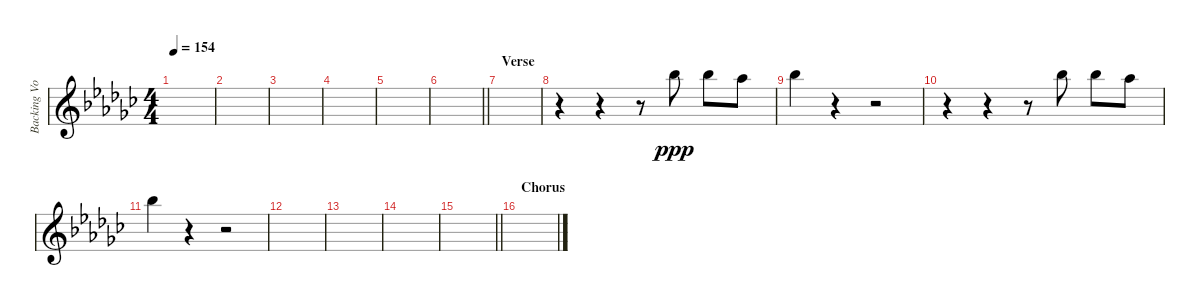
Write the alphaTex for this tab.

\track ("Backing Vocals" "Backing Vo") {instrument distortionguitar}
\staff {score}
\tuning (Eb4 Bb3 Gb3 Db3 Ab2 Eb2) {hide}
\ts (4 4)
\tempo 154
\clef g2
\ks gb
|
|
|
|
|
\barLineRight lightlight
|
\section ("" "Verse")
|
r.4 r.4 r.8 7.1.8{dy ppp} 7.1.8 5.1.8 |
7.1.4 r.4 r.2 |
r.4 r.4 r.8 7.1.8 7.1.8 5.1.8 |
7.1.4 r.4 r.2 |
|
|
|
\barLineRight lightlight
|
\section ("" "Chorus")
